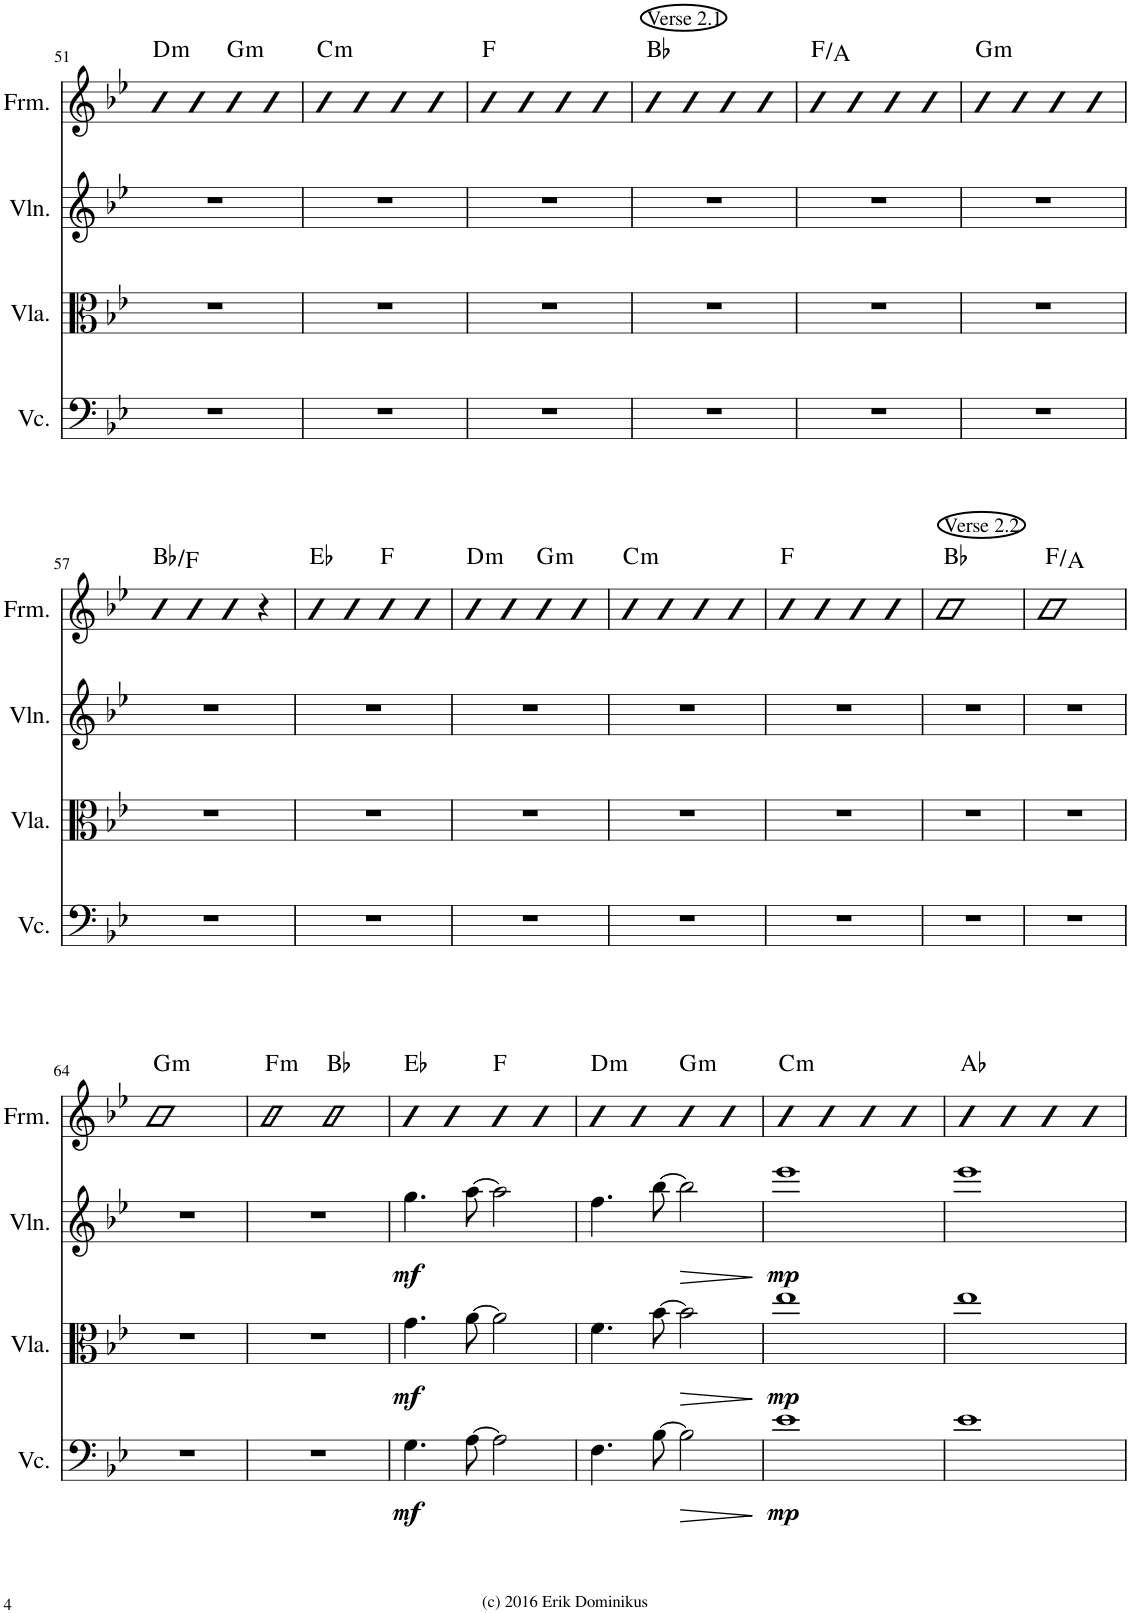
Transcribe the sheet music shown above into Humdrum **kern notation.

**kern	**dynam	**kern	**dynam	**kern	**dynam	**kern	**harte
*part4	*part4	*part3	*part3	*part2	*part2	*part1	*part1
*staff4	*staff4	*staff3	*staff3	*staff2	*staff2	*staff1	*
*I"Violoncello	*	*I"Viola	*	*I"Violin	*	*I"Form	*
*I'Vc.	*	*I'Vla.	*	*I'Vln.	*	*I'Frm.	*
!!LO:PB:g=z
*clefF4	*	*clefC3	*	*clefG2	*	*clefG2	*
*k[b-e-]	*	*k[b-e-]	*	*k[b-e-]	*	*k[b-e-]	*
*M4/4	*	*M4/4	*	*M4/4	*	*M4/4	*
=51	=51	=51	=51	=51	=51	=51	=51
!	!	!	!	!	!	!	!LO:H:kt=m
1r	.	1r	.	1r	.	4b-	D:min
.	.	.	.	.	.	4b-	.
!	!	!	!	!	!	!	!LO:H:kt=m
.	.	.	.	.	.	4b-	G:min
.	.	.	.	.	.	4b-	.
=52	=52	=52	=52	=52	=52	=52	=52
!	!	!	!	!	!	!	!LO:H:kt=m
1r	.	1r	.	1r	.	4b-	C:min
.	.	.	.	.	.	4b-	.
.	.	.	.	.	.	4b-	.
.	.	.	.	.	.	4b-	.
=53	=53	=53	=53	=53	=53	=53	=53
1r	.	1r	.	1r	.	4b-	F:maj
.	.	.	.	.	.	4b-	.
.	.	.	.	.	.	4b-	.
.	.	.	.	.	.	4b-	.
=54	=54	=54	=54	=54	=54	=54	=54
!	!	!	!	!	!	!LO:TX:a:t=Verse 2.1	!
1r	.	1r	.	1r	.	4b-	Bb:maj
.	.	.	.	.	.	4b-	.
.	.	.	.	.	.	4b-	.
.	.	.	.	.	.	4b-	.
=55	=55	=55	=55	=55	=55	=55	=55
1r	.	1r	.	1r	.	4b-	F:maj/3
.	.	.	.	.	.	4b-	.
.	.	.	.	.	.	4b-	.
.	.	.	.	.	.	4b-	.
=56	=56	=56	=56	=56	=56	=56	=56
!	!	!	!	!	!	!	!LO:H:kt=m
1r	.	1r	.	1r	.	4b-	G:min
.	.	.	.	.	.	4b-	.
.	.	.	.	.	.	4b-	.
.	.	.	.	.	.	4b-	.
!!LO:LB:g=z
=57	=57	=57	=57	=57	=57	=57	=57
1r	.	1r	.	1r	.	4b-	Bb:maj/5
.	.	.	.	.	.	4b-	.
.	.	.	.	.	.	4b-	.
.	.	.	.	.	.	4r	.
=58	=58	=58	=58	=58	=58	=58	=58
1r	.	1r	.	1r	.	4b-	Eb:maj
.	.	.	.	.	.	4b-	.
.	.	.	.	.	.	4b-	F:maj
.	.	.	.	.	.	4b-	.
=59	=59	=59	=59	=59	=59	=59	=59
!	!	!	!	!	!	!	!LO:H:kt=m
1r	.	1r	.	1r	.	4b-	D:min
.	.	.	.	.	.	4b-	.
!	!	!	!	!	!	!	!LO:H:kt=m
.	.	.	.	.	.	4b-	G:min
.	.	.	.	.	.	4b-	.
=60	=60	=60	=60	=60	=60	=60	=60
!	!	!	!	!	!	!	!LO:H:kt=m
1r	.	1r	.	1r	.	4b-	C:min
.	.	.	.	.	.	4b-	.
.	.	.	.	.	.	4b-	.
.	.	.	.	.	.	4b-	.
=61	=61	=61	=61	=61	=61	=61	=61
1r	.	1r	.	1r	.	4b-	F:maj
.	.	.	.	.	.	4b-	.
.	.	.	.	.	.	4b-	.
.	.	.	.	.	.	4b-	.
=62	=62	=62	=62	=62	=62	=62	=62
!	!	!	!	!	!	!LO:TX:a:t=Verse 2.2	!
1r	.	1r	.	1r	.	1b-	Bb:maj
=63	=63	=63	=63	=63	=63	=63	=63
1r	.	1r	.	1r	.	1b-	F:maj/3
!!LO:LB:g=z
=64	=64	=64	=64	=64	=64	=64	=64
!	!	!	!	!	!	!	!LO:H:kt=m
1r	.	1r	.	1r	.	1b-	G:min
=65	=65	=65	=65	=65	=65	=65	=65
!	!	!	!	!	!	!	!LO:H:kt=m
1r	.	1r	.	1r	.	2b-	F:min
.	.	.	.	.	.	2b-	Bb:maj
=66	=66	=66	=66	=66	=66	=66	=66
!	!LO:DY:b	!	!LO:DY:b	!	!LO:DY:b	!	!
4.G\	mf	4.g\	mf	4.gg\	mf	4b-	Eb:maj
.	.	.	.	.	.	4b-	.
[8A\	.	[8a\	.	[8aa\	.	.	.
2A\]	.	2a\]	.	2aa\]	.	4b-	F:maj
.	.	.	.	.	.	4b-	.
=67	=67	=67	=67	=67	=67	=67	=67
!	!	!	!	!	!	!	!LO:H:kt=m
4.F\	.	4.f\	.	4.ff\	.	4b-	D:min
.	.	.	.	.	.	4b-	.
[8B-\	.	[8b-\	.	[8bb-\	.	.	.
!	!LO:HP:b	!	!LO:HP:b	!	!LO:HP:b	!	!LO:H:kt=m
2B-\]	>	2b-\]	>	2bb-\]	>	4b-	G:min
.	.	.	.	.	.	4b-	.
.	]	.	]	.	]	.	.
=68	=68	=68	=68	=68	=68	=68	=68
!	!LO:DY:b	!	!LO:DY:b	!	!LO:DY:b	!	!LO:H:kt=m
1e-	mp	1ee-	mp	1eee-	mp	4b-	C:min
.	.	.	.	.	.	4b-	.
.	.	.	.	.	.	4b-	.
.	.	.	.	.	.	4b-	.
=69	=69	=69	=69	=69	=69	=69	=69
1e-	.	1ee-	.	1eee-	.	4b-	Ab:maj
.	.	.	.	.	.	4b-	.
.	.	.	.	.	.	4b-	.
.	.	.	.	.	.	4b-	.
=	=	=	=	=	=	=	=
*-	*-	*-	*-	*-	*-	*-	*-
